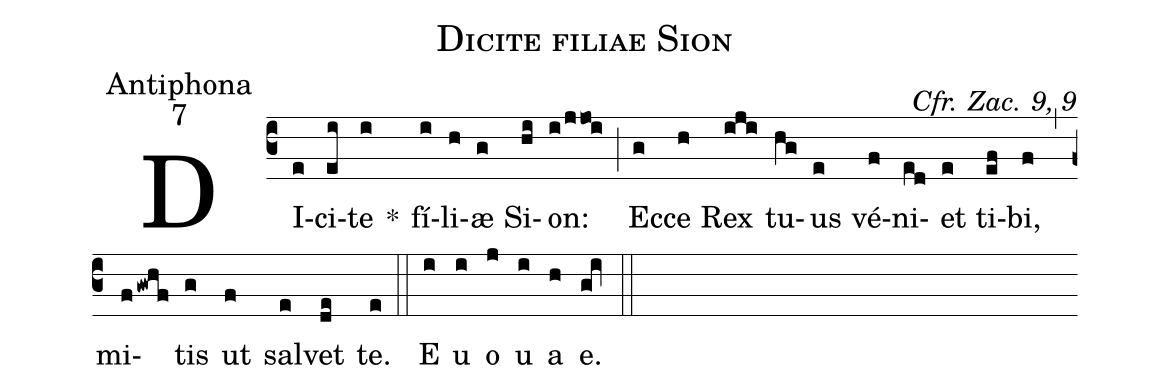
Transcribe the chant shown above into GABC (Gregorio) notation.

name:Dicite filiae Sion;
office-part:Antiphona;
mode:7;
commentary:Cfr. Zac. 9, 9;
%%
(c3) DI(e)ci(ei)te(i) *() fí(i)li(h)æ(g) Si(hi)on:(i!/j!/joi) (;) Ec(g)ce(h) Rex(iji) tu(hg)us(e) vé(f)ni(ed)et(e) ti(ef)bi,(f) (,) mi(fgwhf)tis(g) ut(f) sal(e)vet(de) te.(e) (::) E(i) u(i) o(j) u(i) a(h) e.(goqi) (::)
